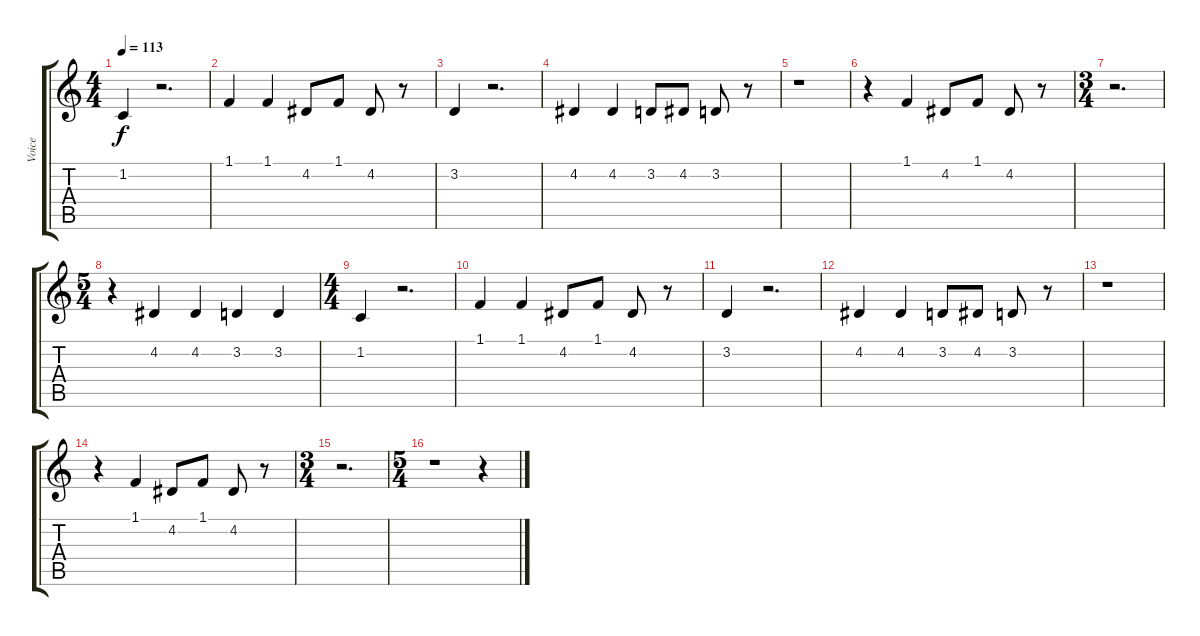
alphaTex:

\track ("Voice" "Voice") {instrument synthvoice}
\staff {score tabs}
\tuning (E4 B3 G3 D3 A2 E2) {hide}
\ts (4 4)
\tempo 113
\clef g2
\ks c
1.2.4{dy f} r.2{d} |
1.1.4 1.1.4 4.2.8 1.1.8 4.2.8 r.8 |
3.2.4 r.2{d} |
4.2.4 4.2.4 3.2.8 4.2.8 3.2.8 r.8 |
r.1 |
r.4 1.1.4 4.2.8 1.1.8 4.2.8 r.8 |
\ts (3 4)
r.2{d} |
\ts (5 4)
r.4 4.2.4 4.2.4 3.2.4 3.2.4 |
\ts (4 4)
1.2.4 r.2{d} |
1.1.4 1.1.4 4.2.8 1.1.8 4.2.8 r.8 |
3.2.4 r.2{d} |
4.2.4 4.2.4 3.2.8 4.2.8 3.2.8 r.8 |
r.1 |
r.4 1.1.4 4.2.8 1.1.8 4.2.8 r.8 |
\ts (3 4)
r.2{d} |
\ts (5 4)
r.1 r.4
